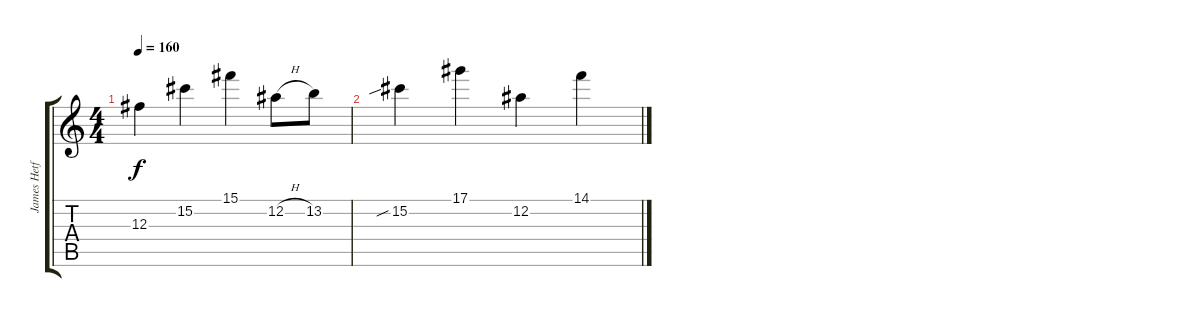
\track ("James Hetfield" "James Hetf") {instrument overdrivenguitar}
\staff {score tabs}
\tuning (Eb4 Bb3 Gb3 Db3 Ab2 Eb2) {hide}
\ts (4 4)
\tempo 160
\clef g2
\ks c
12.3.4{dy f} 15.2.4 15.1.4 12.2{h}.8 13.2.8 |
15.2{sib}.4 17.1.4 12.2.4 14.1.4
